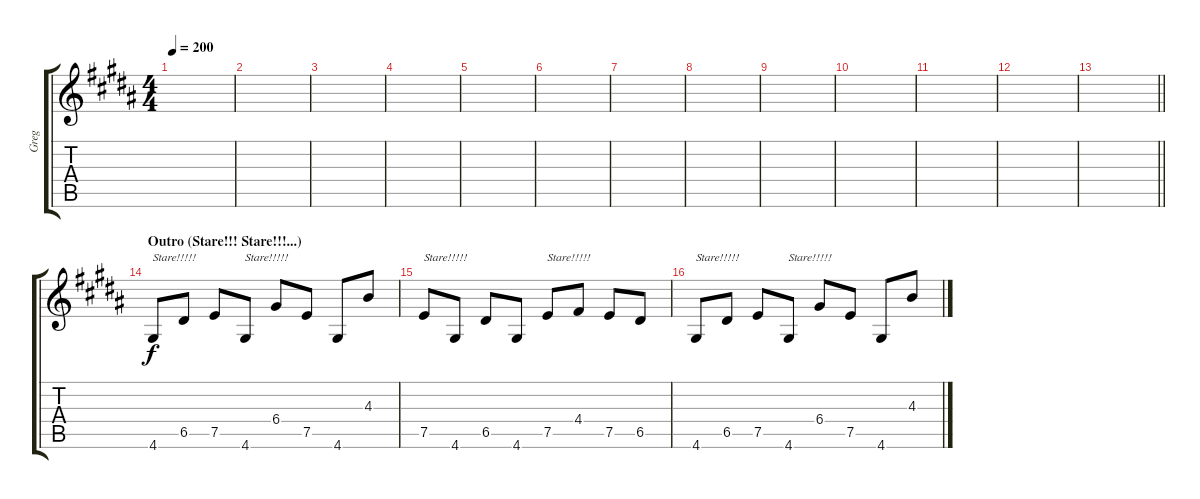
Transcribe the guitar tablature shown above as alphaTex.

\track ("Greg" "Greg") {instrument overdrivenguitar}
\staff {score tabs}
\tuning (E4 B3 G3 D3 A2 E2) {hide}
\ts (4 4)
\tempo 200
\clef g2
\ks g#minor
|
|
|
|
|
|
|
|
|
|
|
|
\barLineRight lightlight
|
\section ("" "Outro (Stare!!! Stare!!!...)")
4.6.8{txt "Stare!!!!!"} 6.5.8 7.5.8 4.6.8{txt "Stare!!!!!"} 6.4.8 7.5.8 4.6.8 4.3.8 |
7.5.8{txt "Stare!!!!!"} 4.6.8 6.5.8 4.6.8 7.5.8{txt "Stare!!!!!"} 4.4.8 7.5.8 6.5.8 |
4.6.8{txt "Stare!!!!!"} 6.5.8 7.5.8 4.6.8{txt "Stare!!!!!"} 6.4.8 7.5.8 4.6.8 4.3.8
